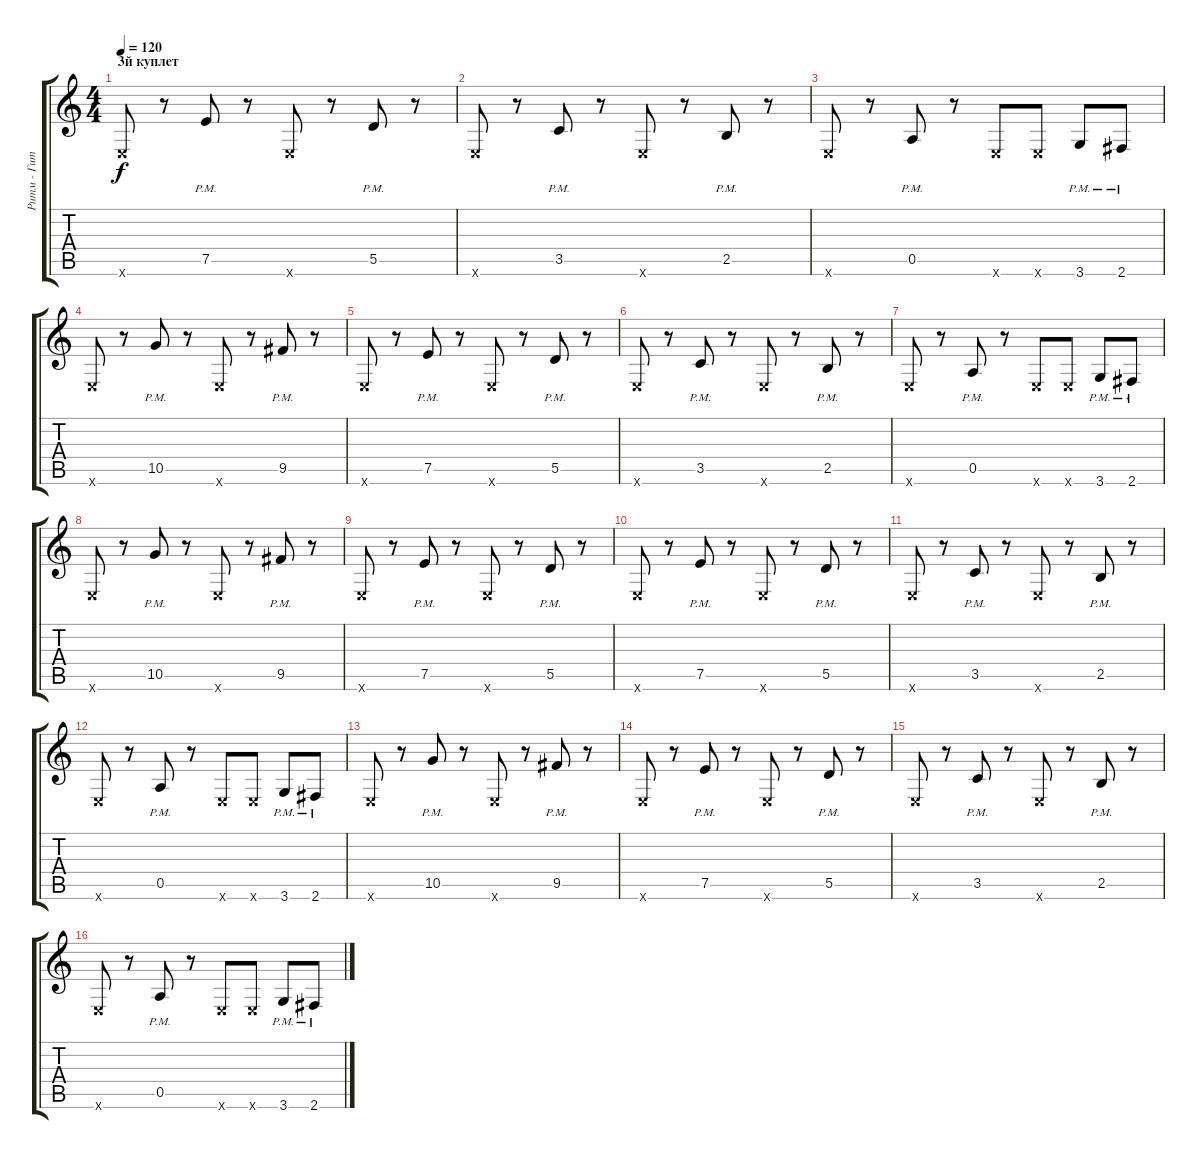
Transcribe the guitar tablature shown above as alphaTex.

\track ("Ритм - Гитара" "Ритм - Гит") {instrument overdrivenguitar}
\staff {score tabs}
\tuning (E4 B3 G3 D3 A2 E2) {hide}
\ts (4 4)
\section ("" "3й куплет")
\tempo 120
\clef g2
\ks c
0.6{x}.8{dy f} r.8 7.5{pm}.8 r.8 0.6{x}.8 r.8 5.5{pm}.8 r.8 |
0.6{x}.8 r.8 3.5{pm}.8 r.8 0.6{x}.8 r.8 2.5{pm}.8 r.8 |
0.6{x}.8 r.8 0.5{pm}.8 r.8 0.6{x}.8 0.6{x}.8 3.6{pm}.8 2.6{pm}.8 |
0.6{x}.8 r.8 10.5{pm}.8 r.8 0.6{x}.8 r.8 9.5{pm}.8 r.8 |
0.6{x}.8 r.8 7.5{pm}.8 r.8 0.6{x}.8 r.8 5.5{pm}.8 r.8 |
0.6{x}.8 r.8 3.5{pm}.8 r.8 0.6{x}.8 r.8 2.5{pm}.8 r.8 |
0.6{x}.8 r.8 0.5{pm}.8 r.8 0.6{x}.8 0.6{x}.8 3.6{pm}.8 2.6{pm}.8 |
0.6{x}.8 r.8 10.5{pm}.8 r.8 0.6{x}.8 r.8 9.5{pm}.8 r.8 |
0.6{x}.8 r.8 7.5{pm}.8 r.8 0.6{x}.8 r.8 5.5{pm}.8 r.8 |
0.6{x}.8 r.8 7.5{pm}.8 r.8 0.6{x}.8 r.8 5.5{pm}.8 r.8 |
0.6{x}.8 r.8 3.5{pm}.8 r.8 0.6{x}.8 r.8 2.5{pm}.8 r.8 |
0.6{x}.8 r.8 0.5{pm}.8 r.8 0.6{x}.8 0.6{x}.8 3.6{pm}.8 2.6{pm}.8 |
0.6{x}.8 r.8 10.5{pm}.8 r.8 0.6{x}.8 r.8 9.5{pm}.8 r.8 |
0.6{x}.8 r.8 7.5{pm}.8 r.8 0.6{x}.8 r.8 5.5{pm}.8 r.8 |
0.6{x}.8 r.8 3.5{pm}.8 r.8 0.6{x}.8 r.8 2.5{pm}.8 r.8 |
0.6{x}.8 r.8 0.5{pm}.8 r.8 0.6{x}.8 0.6{x}.8 3.6{pm}.8 2.6{pm}.8
